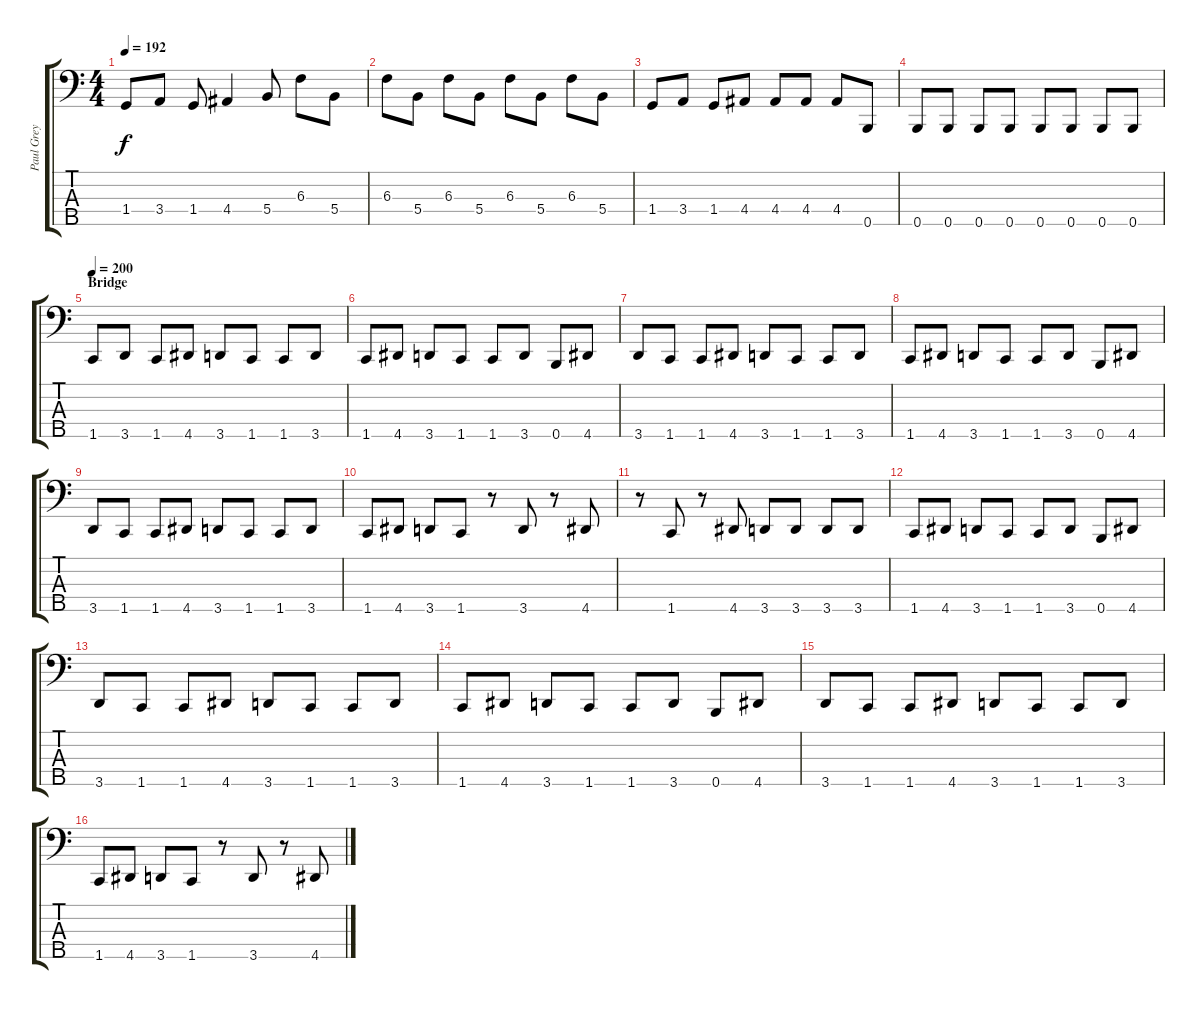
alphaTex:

\track ("Paul Grey" "Paul Grey") {instrument electricbasspick}
\staff {score tabs}
\tuning (A2 E2 B1 Gb1 B0) {hide}
\ts (4 4)
\tempo 192
\clef f4
\ks c
1.4.8{dy f} 3.4.8 1.4.8 4.4.4 5.4.8 6.3.8 5.4.8 |
6.3.8 5.4.8 6.3.8 5.4.8 6.3.8 5.4.8 6.3.8 5.4.8 |
1.4.8 3.4.8 1.4.8 4.4.8 4.4.8 4.4.8 4.4.8 0.5.8 |
0.5.8 0.5.8 0.5.8 0.5.8 0.5.8 0.5.8 0.5.8 0.5.8 |
\section ("" "Bridge")
\tempo 200
1.5.8 3.5.8 1.5.8 4.5.8 3.5.8 1.5.8 1.5.8 3.5.8 |
1.5.8 4.5.8 3.5.8 1.5.8 1.5.8 3.5.8 0.5.8 4.5.8 |
3.5.8 1.5.8 1.5.8 4.5.8 3.5.8 1.5.8 1.5.8 3.5.8 |
1.5.8 4.5.8 3.5.8 1.5.8 1.5.8 3.5.8 0.5.8 4.5.8 |
3.5.8 1.5.8 1.5.8 4.5.8 3.5.8 1.5.8 1.5.8 3.5.8 |
1.5.8 4.5.8 3.5.8 1.5.8 r.8 3.5.8 r.8 4.5.8 |
r.8 1.5.8 r.8 4.5.8 3.5.8 3.5.8 3.5.8 3.5.8 |
1.5.8 4.5.8 3.5.8 1.5.8 1.5.8 3.5.8 0.5.8 4.5.8 |
3.5.8 1.5.8 1.5.8 4.5.8 3.5.8 1.5.8 1.5.8 3.5.8 |
1.5.8 4.5.8 3.5.8 1.5.8 1.5.8 3.5.8 0.5.8 4.5.8 |
3.5.8 1.5.8 1.5.8 4.5.8 3.5.8 1.5.8 1.5.8 3.5.8 |
1.5.8 4.5.8 3.5.8 1.5.8 r.8 3.5.8 r.8 4.5.8
